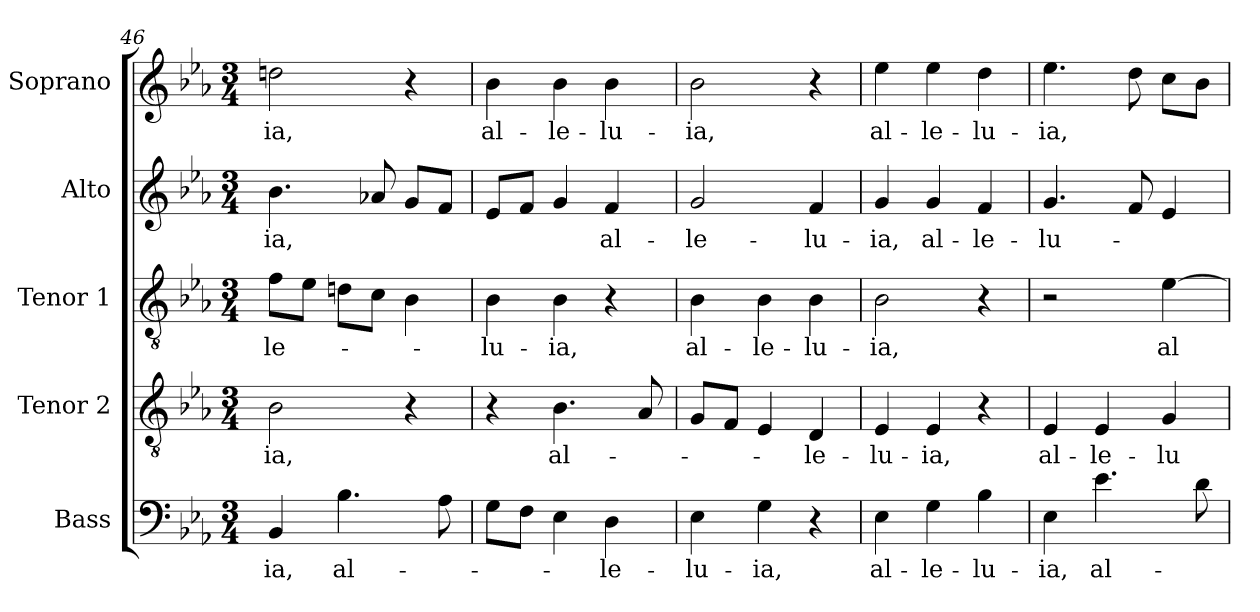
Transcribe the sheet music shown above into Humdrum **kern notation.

**kern	**text	**kern	**text	**kern	**text	**kern	**text	**kern	**text
*part5	*part5	*part4	*part4	*part3	*part3	*part2	*part2	*part1	*part1
*staff5	*staff5	*staff4	*staff4	*staff3	*staff3	*staff2	*staff2	*staff1	*staff1
*I"Bass	*	*I"Tenor 2	*	*I"Tenor 1	*	*I"Alto	*	*I"Soprano	*
*I'B.	*	*I'T.	*	*I'T.	*	*I'A.	*	*I'S.	*
*clefF4	*	*clefGv2	*	*clefGv2	*	*clefG2	*	*clefG2	*
*	*	*ITrd7c12	*	*ITrd7c12	*	*	*	*	*
*k[b-e-a-]	*	*k[b-e-a-]	*	*k[b-e-a-]	*	*k[b-e-a-]	*	*k[b-e-a-]	*
*E-:	*	*E-:	*	*E-:	*	*E-:	*	*E-:	*
*M3/4	*	*M3/4	*	*M3/4	*	*M3/4	*	*M3/4	*
=46	=46	=46	=46	=46	=46	=46	=46	=46	=46
!	!LO:LY:b:color=#000000	!	!	!	!	!	!	!	!
!	!	!	!LO:LY:b:color=#000000	!	!	!	!	!	!
!	!	!	!	!	!LO:LY:b:color=#000000	!	!	!	!
!	!	!	!	!	!	!	!LO:LY:b:color=#000000	!	!
!	!	!	!	!	!	!	!	!	!LO:LY:b:color=#000000
4BB-i/	-ia,	2BB-i\	-ia,	8Fi\L	-le-	4.b-i\	-ia,	2ddni\	-ia,
.	.	.	.	8E-i\J	.	.	.	.	.
!	!LO:LY:b:color=#000000	!	!	!	!	!	!	!	!
4.B-i\	al-	.	.	8Dni\L	.	.	.	.	.
.	.	.	.	8Ci\J	.	8a-Xi/	.	.	.
.	.	4r	.	4BB-i\	.	8gi/L	.	4r	.
8A-i\	.	.	.	.	.	8fi/J	.	.	.
!!LO:LB:g=z
=47	=47	=47	=47	=47	=47	=47	=47	=47	=47
!	!	!	!	!	!LO:LY:b:color=#000000	!	!	!	!
!	!	!	!	!	!	!	!	!	!LO:LY:b:color=#000000
8Gi\L	.	4r	.	4BB-i\	-lu-	8e-i/L	.	4b-i\	al-
8Fi\J	.	.	.	.	.	8fi/J	.	.	.
!	!	!	!LO:LY:b:color=#000000	!	!	!	!	!	!
!	!	!	!	!	!LO:LY:b:color=#000000	!	!	!	!
!	!	!	!	!	!	!	!	!	!LO:LY:b:color=#000000
4E-i\	.	4.BB-i\	al-	4BB-i\	-ia,	4gi/	.	4b-i\	-le-
!	!LO:LY:b:color=#000000	!	!	!	!	!	!	!	!
!	!	!	!	!	!	!	!LO:LY:b:color=#000000	!	!
!	!	!	!	!	!	!	!	!	!LO:LY:b:color=#000000
4Di\	-le-	.	.	4r	.	4fi/	al-	4b-i\	-lu-
.	.	8AA-i/	.	.	.	.	.	.	.
=48	=48	=48	=48	=48	=48	=48	=48	=48	=48
!	!LO:LY:b:color=#000000	!	!	!	!	!	!	!	!
!	!	!	!	!	!LO:LY:b:color=#000000	!	!	!	!
!	!	!	!	!	!	!	!LO:LY:b:color=#000000	!	!
!	!	!	!	!	!	!	!	!	!LO:LY:b:color=#000000
4E-i\	-lu-	8GGi/L	.	4BB-i\	al-	2gi/	-le-	2b-i\	-ia,
.	.	8FFi/J	.	.	.	.	.	.	.
!	!LO:LY:b:color=#000000	!	!	!	!	!	!	!	!
!	!	!	!	!	!LO:LY:b:color=#000000	!	!	!	!
4Gi\	-ia,	4EE-i/	.	4BB-i\	-le-	.	.	.	.
!	!	!	!LO:LY:b:color=#000000	!	!	!	!	!	!
!	!	!	!	!	!LO:LY:b:color=#000000	!	!	!	!
!	!	!	!	!	!	!	!LO:LY:b:color=#000000	!	!
4r	.	4DDi/	-le-	4BB-i\	-lu-	4fi/	-lu-	4r	.
=49	=49	=49	=49	=49	=49	=49	=49	=49	=49
!	!LO:LY:b:color=#000000	!	!	!	!	!	!	!	!
!	!	!	!LO:LY:b:color=#000000	!	!	!	!	!	!
!	!	!	!	!	!LO:LY:b:color=#000000	!	!	!	!
!	!	!	!	!	!	!	!LO:LY:b:color=#000000	!	!
!	!	!	!	!	!	!	!	!	!LO:LY:b:color=#000000
4E-i\	al-	4EE-i/	-lu-	2BB-i\	-ia,	4gi/	-ia,	4ee-i\	al-
!	!LO:LY:b:color=#000000	!	!	!	!	!	!	!	!
!	!	!	!LO:LY:b:color=#000000	!	!	!	!	!	!
!	!	!	!	!	!	!	!LO:LY:b:color=#000000	!	!
!	!	!	!	!	!	!	!	!	!LO:LY:b:color=#000000
4Gi\	-le-	4EE-i/	-ia,	.	.	4gi/	al-	4ee-i\	-le-
!	!LO:LY:b:color=#000000	!	!	!	!	!	!	!	!
!	!	!	!	!	!	!	!LO:LY:b:color=#000000	!	!
!	!	!	!	!	!	!	!	!	!LO:LY:b:color=#000000
4B-i\	-lu-	4r	.	4r	.	4fi/	-le-	4ddi\	-lu-
=50	=50	=50	=50	=50	=50	=50	=50	=50	=50
!	!LO:LY:b:color=#000000	!	!	!	!	!	!	!	!
!	!	!	!LO:LY:b:color=#000000	!	!	!	!	!	!
!	!	!	!	!	!	!	!LO:LY:b:color=#000000	!	!
!	!	!	!	!	!	!	!	!	!LO:LY:b:color=#000000
4E-i\	-ia,	4EE-i/	al-	2r	.	4.gi/	-lu-	4.ee-i\	-ia,
!	!LO:LY:b:color=#000000	!	!	!	!	!	!	!	!
!	!	!	!LO:LY:b:color=#000000	!	!	!	!	!	!
4.e-i\	al-	4EE-i/	-le-	.	.	.	.	.	.
.	.	.	.	.	.	8fi/	.	8ddi\	.
!	!	!	!LO:LY:b:color=#000000	!	!	!	!	!	!
!	!	!	!	!	!LO:LY:b:color=#000000	!	!	!	!
.	.	4GGi/	-lu-	[>4E-i\	al-	4e-i/	.	8cci\L	.
8di\	.	.	.	.	.	.	.	8b-i\J	.
=	=	=	=	=	=	=	=	=	=
*-	*-	*-	*-	*-	*-	*-	*-	*-	*-
